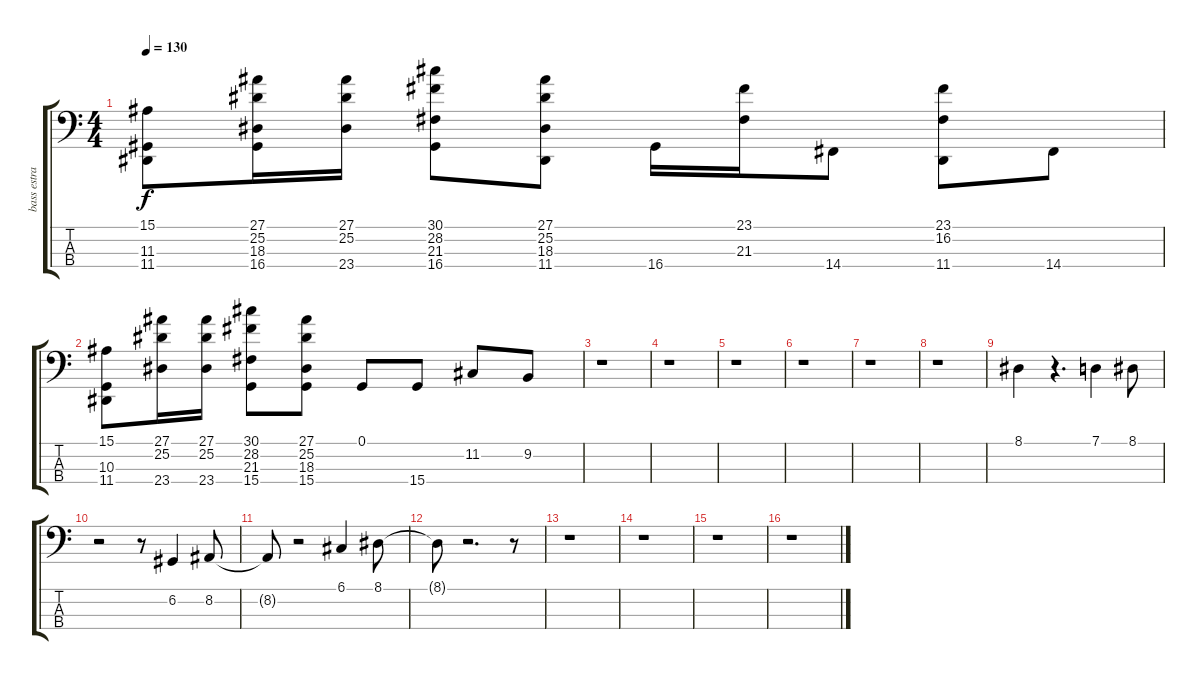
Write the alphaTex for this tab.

\track ("bass estraño" "bass estra") {instrument harpsichord}
\staff {score tabs}
\tuning (G2 D2 A1 E1) {hide}
\ts (4 4)
\tempo 130
\clef f4
\ks c
(15.1 11.3 11.4).8{dy f} (27.1 25.2 18.3 16.4).16 (27.1 25.2 23.4).16 (30.1 28.2 21.3 16.4).8 (27.1 25.2 18.3 11.4).8 16.4.16 (23.1 21.3).16 14.4.8 (23.1 16.2 11.4).8 14.4.8 |
(15.1 10.3 11.4).8 (27.1 25.2 23.4).16 (27.1 25.2 23.4).16 (30.1 28.2 21.3 15.4).8 (27.1 25.2 18.3 15.4).8 0.1.8 15.4.8 11.2.8 9.2.8 |
r.1 |
r.1 |
r.1 |
r.1 |
r.1 |
r.1 |
8.1.4 r.4{d} 7.1.4 8.1.8 |
r.2 r.8 6.2.4 8.2.8 |
8.2{t}.8 r.2 6.1.4 8.1.8 |
8.1{t}.8 r.2{d} r.8 |
r.1 |
r.1 |
r.1 |
r.1
